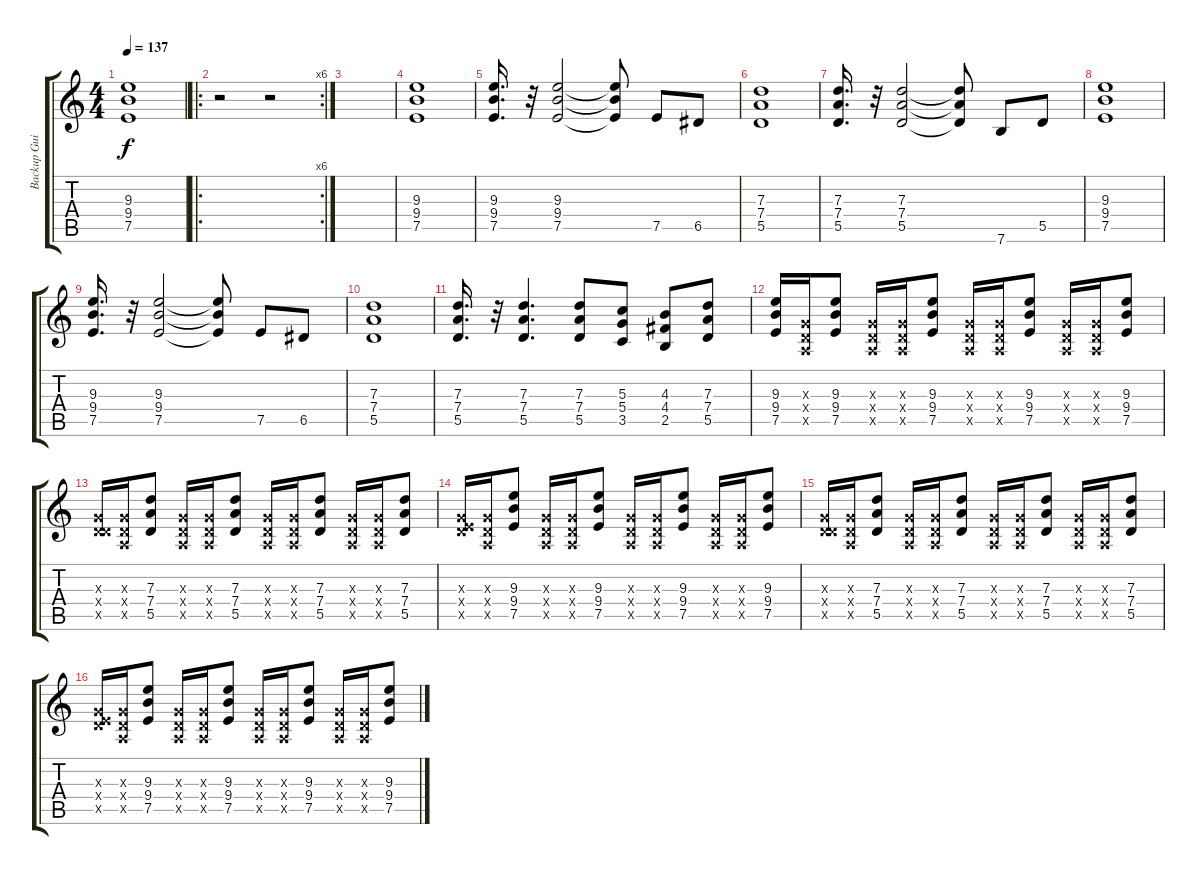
\track ("Backup Guitar" "Backup Gui") {instrument overdrivenguitar}
\staff {score tabs}
\tuning (E4 B3 G3 D3 A2 E2) {hide}
\ts (4 4)
\tempo 137
\clef g2
\ks c
(9.3{t} 9.4{t} 7.5{t}).1{dy f} |
\ro
\rc 6
r.2 r.2 |
|
(9.3 9.4 7.5).1{volume 11} |
(9.3 9.4 7.5).16{d} r.32 (9.3 9.4 7.5).2 (9.3{t} 9.4{t} 7.5{t}).8 7.5.8 6.5.8 |
(7.3 7.4 5.5).1 |
(7.3 7.4 5.5).16{d} r.32 (7.3 7.4 5.5).2 (7.3{t} 7.4{t} 5.5{t}).8 7.6.8 5.5.8 |
(9.3 9.4 7.5).1{volume 11} |
(9.3 9.4 7.5).16{d} r.32 (9.3 9.4 7.5).2 (9.3{t} 9.4{t} 7.5{t}).8 7.5.8 6.5.8 |
(7.3 7.4 5.5).1 |
(7.3 7.4 5.5).16{d} r.32 (7.3 7.4 5.5).4{d} (7.3 7.4 5.5).8 (5.3 5.4 3.5).8 (4.3 4.4 2.5).8 (7.3 7.4 5.5).8 |
(9.3 9.4 7.5).16 (0.3{x} 0.4{x} 0.5{x}).16 (9.3 9.4 7.5).8 (0.3{x} 0.4{x} 0.5{x}).16 (0.3{x} 0.4{x} 0.5{x}).16 (9.3 9.4 7.5).8 (0.3{x} 0.4{x} 0.5{x}).16 (0.3{x} 0.4{x} 0.5{x}).16 (9.3 9.4 7.5).8 (0.3{x} 0.4{x} 0.5{x}).16 (0.3{x} 0.4{x} 0.5{x}).16 (9.3 9.4 7.5).8 |
(0.3{x} 0.4{x} 5.5{x}).16 (0.3{x} 0.4{x} 0.5{x}).16 (7.3 7.4 5.5).8 (0.3{x} 0.4{x} 0.5{x}).16 (0.3{x} 0.4{x} 0.5{x}).16 (7.3 7.4 5.5).8 (0.3{x} 0.4{x} 0.5{x}).16 (0.3{x} 0.4{x} 0.5{x}).16 (7.3 7.4 5.5).8 (0.3{x} 0.4{x} 0.5{x}).16 (0.3{x} 0.4{x} 0.5{x}).16 (7.3 7.4 5.5).8 |
(0.3{x} 0.4{x} 7.5{x}).16 (0.3{x} 0.4{x} 0.5{x}).16 (9.3 9.4 7.5).8 (0.3{x} 0.4{x} 0.5{x}).16 (0.3{x} 0.4{x} 0.5{x}).16 (9.3 9.4 7.5).8 (0.3{x} 0.4{x} 0.5{x}).16 (0.3{x} 0.4{x} 0.5{x}).16 (9.3 9.4 7.5).8 (0.3{x} 0.4{x} 0.5{x}).16 (0.3{x} 0.4{x} 0.5{x}).16 (9.3 9.4 7.5).8 |
(0.3{x} 0.4{x} 5.5{x}).16 (0.3{x} 0.4{x} 0.5{x}).16 (7.3 7.4 5.5).8 (0.3{x} 0.4{x} 0.5{x}).16 (0.3{x} 0.4{x} 0.5{x}).16 (7.3 7.4 5.5).8 (0.3{x} 0.4{x} 0.5{x}).16 (0.3{x} 0.4{x} 0.5{x}).16 (7.3 7.4 5.5).8 (0.3{x} 0.4{x} 0.5{x}).16 (0.3{x} 0.4{x} 0.5{x}).16 (7.3 7.4 5.5).8 |
(0.3{x} 0.4{x} 7.5{x}).16 (0.3{x} 0.4{x} 0.5{x}).16 (9.3 9.4 7.5).8 (0.3{x} 0.4{x} 0.5{x}).16 (0.3{x} 0.4{x} 0.5{x}).16 (9.3 9.4 7.5).8 (0.3{x} 0.4{x} 0.5{x}).16 (0.3{x} 0.4{x} 0.5{x}).16 (9.3 9.4 7.5).8 (0.3{x} 0.4{x} 0.5{x}).16 (0.3{x} 0.4{x} 0.5{x}).16 (9.3 9.4 7.5).8
